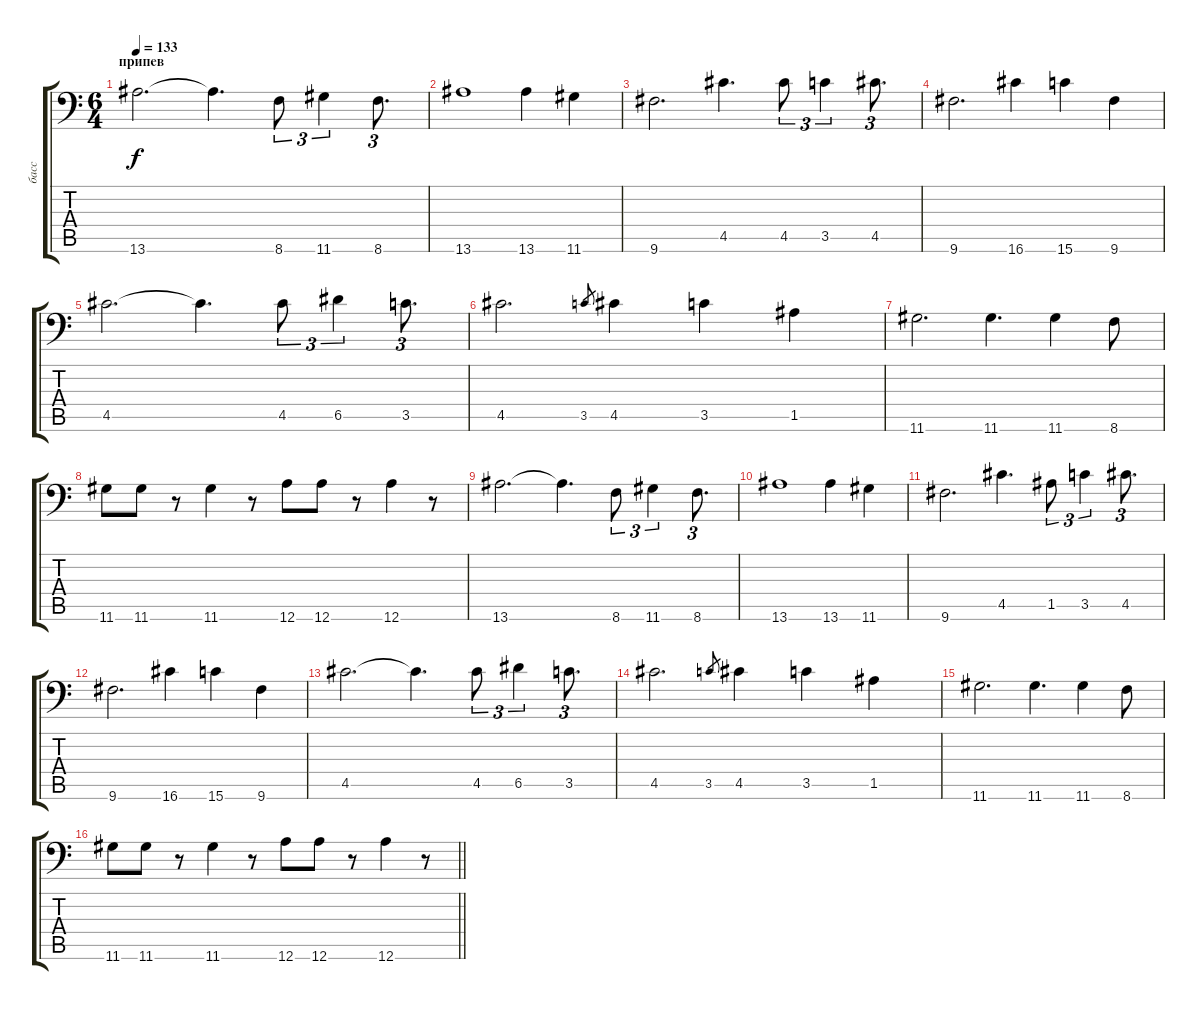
\track ("басс" "басс") {instrument electricbassfinger}
\staff {score tabs}
\tuning (E4 B3 G3 D3 A2 A1) {hide}
\ts (6 4)
\section ("" "припев")
\tempo 133
\clef f4
\ks c
13.6.2{d dy f} 13.6{t}.4{d} 8.6.8{tu (3 2)} 11.6.4{tu (3 2)} 8.6.8{d tu (3 2)} |
13.6.1 13.6.4 11.6.4 |
9.6.2{d} 4.5.4{d} 4.5.8{tu (3 2)} 3.5.4{tu (3 2)} 4.5.8{d tu (3 2)} |
9.6.2{d} 16.6.4 15.6.4 9.6.4 |
4.5.2{d} 4.5{t}.4{d} 4.5.8{tu (3 2)} 6.5.4{tu (3 2)} 3.5.8{d tu (3 2)} |
4.5.2{d} 3.5.8{gr} 4.5.4 3.5.4 1.5.4 |
11.6.2{d} 11.6.4{d} 11.6.4 8.6.8 |
11.6.8 11.6.8 r.8 11.6.4 r.8 12.6.8 12.6.8 r.8 12.6.4 r.8 |
13.6.2{d} 13.6{t}.4{d} 8.6.8{tu (3 2)} 11.6.4{tu (3 2)} 8.6.8{d tu (3 2)} |
13.6.1 13.6.4 11.6.4 |
9.6.2{d} 4.5.4{d} 1.5.8{tu (3 2)} 3.5.4{tu (3 2)} 4.5.8{d tu (3 2)} |
9.6.2{d} 16.6.4 15.6.4 9.6.4 |
4.5.2{d} 4.5{t}.4{d} 4.5.8{tu (3 2)} 6.5.4{tu (3 2)} 3.5.8{d tu (3 2)} |
4.5.2{d} 3.5.8{gr} 4.5.4 3.5.4 1.5.4 |
11.6.2{d} 11.6.4{d} 11.6.4 8.6.8 |
\barLineRight lightlight
11.6.8 11.6.8 r.8 11.6.4 r.8 12.6.8 12.6.8 r.8 12.6.4 r.8
